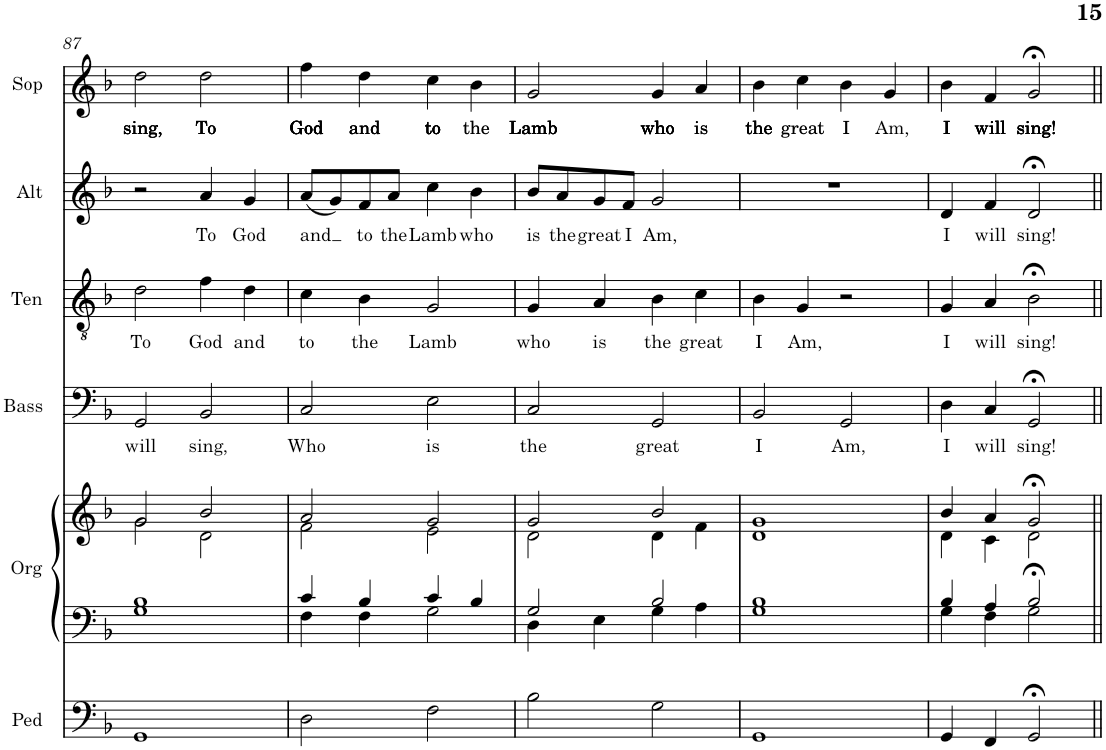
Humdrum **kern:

**kern	**kern	**kern	**kern	**text	**kern	**text	**kern	**text	**kern	**text
*part6	*part5	*part5	*part4	*part4	*part3	*part3	*part2	*part2	*part1	*part1
*staff7	*staff6	*staff5	*staff4	*staff4	*staff3	*staff3	*staff2	*staff2	*staff1	*staff1
*I"Pedals	*I"Organ	*	*I"Bass	*	*I"Tenor	*	*I"Alto	*	*I"Soprano	*
*I'Ped	*I'Org	*	*I'Bass	*	*I'Ten	*	*I'Alt	*	*I'Sop	*
!!LO:PB:g=z
*clefF4	*clefF4	*clefG2	*clefF4	*	*clefGv2	*	*clefG2	*	*clefG2	*
*k[b-]	*k[b-]	*k[b-]	*k[b-]	*	*k[b-]	*	*k[b-]	*	*k[b-]	*
*M4/4	*M4/4	*M4/4	*M4/4	*	*M4/4	*	*M4/4	*	*M4/4	*
=87	=87	=87	=87	=87	=87	=87	=87	=87	=87	=87
*	*^	*^	*	*	*	*	*	*	*	*
!	!	!	!	!	!	!LO:LY:b	!	!LO:LY:b	!	!	!	!LO:LY:b
1GG	1B-	1G	2g/	2g\	2GG/	will	2d\	To	2r	.	2dd\	sing,
!	!	!	!	!	!	!LO:LY:b	!	!LO:LY:b	!	!LO:LY:b	!	!LO:LY:b
.	.	.	2b-/	2d\	2BB-/	sing,	4f\	God	4a/	To	2dd\	To
!	!	!	!	!	!	!	!	!LO:LY:b	!	!LO:LY:b	!	!
.	.	.	.	.	.	.	4d\	and	4g/	God	.	.
=88	=88	=88	=88	=88	=88	=88	=88	=88	=88	=88	=88	=88
!	!	!	!	!	!	!LO:LY:b	!	!LO:LY:b	!	!LO:LY:b	!	!LO:LY:b
2D\	4c/	4F\	2a/	2f\	2C/	Who	4c\	to	(8a/L	and	4ff\	God
.	.	.	.	.	.	.	.	.	8g/)	.	.	.
!	!	!	!	!	!	!	!	!LO:LY:b	!	!LO:LY:b	!	!LO:LY:b
.	4B-/	4F\	.	.	.	.	4B-\	the	8f/	to	4dd\	and
!	!	!	!	!	!	!	!	!	!	!LO:LY:b	!	!
.	.	.	.	.	.	.	.	.	8a/J	the	.	.
!	!	!	!	!	!	!LO:LY:b	!	!LO:LY:b	!	!LO:LY:b	!	!LO:LY:b
2F\	4c/	2G\	2g/	2e\	2E\	is	2G/	Lamb	4cc\	Lamb	4cc\	to
!	!	!	!	!	!	!	!	!	!	!LO:LY:b	!	!LO:LY:b
.	4B-/	.	.	.	.	.	.	.	4b-\	who	4b-\	the
=89	=89	=89	=89	=89	=89	=89	=89	=89	=89	=89	=89	=89
!	!	!	!	!	!	!LO:LY:b	!	!LO:LY:b	!	!LO:LY:b	!	!LO:LY:b
2B-\	2G/	4D\	2g/	2d\	2C/	the	4G/	who	8b-/L	is	2g/	Lamb
!	!	!	!	!	!	!	!	!	!	!LO:LY:b	!	!
.	.	.	.	.	.	.	.	.	8a/	the	.	.
!	!	!	!	!	!	!	!	!LO:LY:b	!	!LO:LY:b	!	!
.	.	4E\	.	.	.	.	4A/	is	8g/	great	.	.
!	!	!	!	!	!	!	!	!	!	!LO:LY:b	!	!
.	.	.	.	.	.	.	.	.	8f/J	I	.	.
!	!	!	!	!	!	!LO:LY:b	!	!LO:LY:b	!	!LO:LY:b	!	!LO:LY:b
2G\	2B-/	4G\	2b-/	4d\	2GG/	great	4B-\	the	2g/	Am,	4g/	who
!	!	!	!	!	!	!	!	!LO:LY:b	!	!	!	!LO:LY:b
.	.	4A\	.	4f\	.	.	4c\	great	.	.	4a/	is
=90	=90	=90	=90	=90	=90	=90	=90	=90	=90	=90	=90	=90
!	!	!	!	!	!	!LO:LY:b	!	!LO:LY:b	!	!	!	!LO:LY:b
1GG	1B-	1G	1g	1d	2BB-/	I	4B-\	I	1r	.	4b-\	the
!	!	!	!	!	!	!	!	!LO:LY:b	!	!	!	!LO:LY:b
.	.	.	.	.	.	.	4G/	Am,	.	.	4cc\	great
!	!	!	!	!	!	!LO:LY:b	!	!	!	!	!	!LO:LY:b
.	.	.	.	.	2GG/	Am,	2r	.	.	.	4b-\	I
!	!	!	!	!	!	!	!	!	!	!	!	!LO:LY:b
.	.	.	.	.	.	.	.	.	.	.	4g/	Am,
=91	=91	=91	=91	=91	=91	=91	=91	=91	=91	=91	=91	=91
!	!	!	!	!	!	!LO:LY:b	!	!LO:LY:b	!	!LO:LY:b	!	!LO:LY:b
4GG/	4B-/	4G\	4b-/	4d\	4D\	I	4G/	I	4d/	I	4b-\	I
!	!	!	!	!	!	!LO:LY:b	!	!LO:LY:b	!	!LO:LY:b	!	!LO:LY:b
4FF/	4A/	4F\	4a/	4c\	4C/	will	4A/	will	4f/	will	4f/	will
!	!	!	!	!	!	!LO:LY:b	!	!LO:LY:b	!	!LO:LY:b	!	!LO:LY:b
2GG;</	2B-;</	2G\	2g;</	2d\	2GG;</	sing!	2B-;<\	sing!	2d;</	sing!	2g;</	sing!
*	*v	*v	*	*	*	*	*	*	*	*	*	*
*	*	*v	*v	*	*	*	*	*	*	*	*
=||	=||	=||	=||	=||	=||	=||	=||	=||	=||	=||
*-	*-	*-	*-	*-	*-	*-	*-	*-	*-	*-
